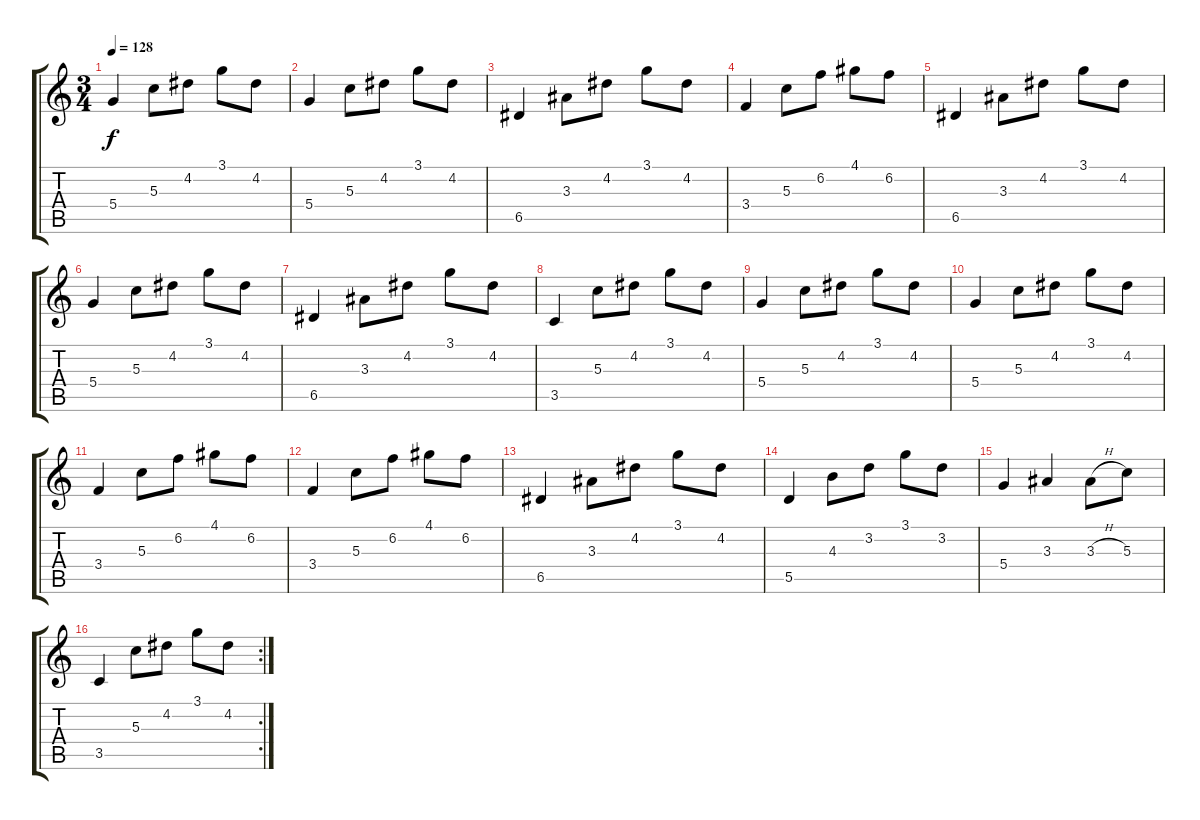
\track "" {instrument acousticguitarsteel}
\staff {score tabs}
\tuning (E4 B3 G3 D3 A2 E2) {hide}
\ts (3 4)
\tempo 128
\clef g2
\ks c
5.4.4{dy f} 5.3.8 4.2.8 3.1.8 4.2.8 |
5.4.4 5.3.8 4.2.8 3.1.8 4.2.8 |
6.5.4 3.3.8 4.2.8 3.1.8 4.2.8 |
3.4.4 5.3.8 6.2.8 4.1.8 6.2.8 |
6.5.4 3.3.8 4.2.8 3.1.8 4.2.8 |
5.4.4 5.3.8 4.2.8 3.1.8 4.2.8 |
6.5.4 3.3.8 4.2.8 3.1.8 4.2.8 |
3.5.4 5.3.8 4.2.8 3.1.8 4.2.8 |
5.4.4 5.3.8 4.2.8 3.1.8 4.2.8 |
5.4.4 5.3.8 4.2.8 3.1.8 4.2.8 |
3.4.4 5.3.8 6.2.8 4.1.8 6.2.8 |
3.4.4 5.3.8 6.2.8 4.1.8 6.2.8 |
6.5.4 3.3.8 4.2.8 3.1.8 4.2.8 |
5.5.4 4.3.8 3.2.8 3.1.8 3.2.8 |
5.4.4 3.3.4 3.3{h}.8 5.3.8 |
\rc 2
3.5.4 5.3.8 4.2.8 3.1.8 4.2.8
